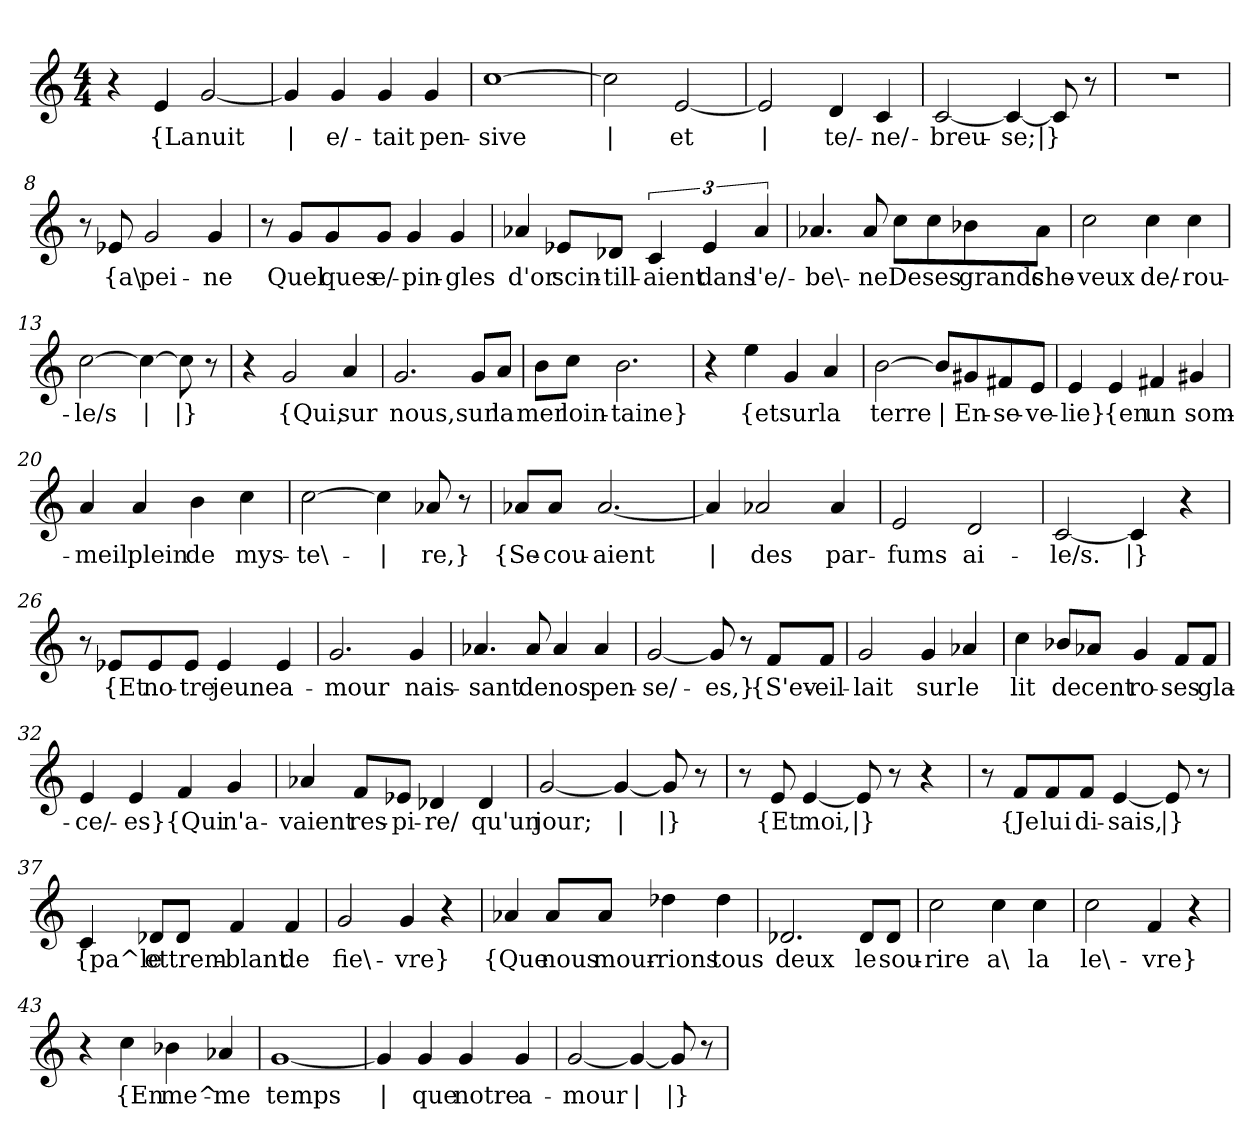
**kern	**text
*part1	*part1
*staff1	*staff1
*clefG2	*
*k[]	*
*M4/4	*
=1	=1
4r	.
!	!LO:LY:b
4e/	{La
!	!LO:LY:b
[2g/	nuit
=2	=2
!	!LO:LY:b
4g/]	|
!	!LO:LY:b
4g/	e/-
!	!LO:LY:b
4g/	-tait
!	!LO:LY:b
4g/	pen-
=3	=3
!	!LO:LY:b
[1cc	-sive
=4	=4
!	!LO:LY:b
2cc\]	|
!	!LO:LY:b
[2e/	et
=5	=5
!	!LO:LY:b
2e/]	|
!	!LO:LY:b
4d/	te/-
!	!LO:LY:b
4c/	-ne/-
=6	=6
!	!LO:LY:b
[2c/	-breu-
!	!LO:LY:b
4c/_	-se;
!	!LO:LY:b
8c/]	|}
8r	.
=7	=7
1r	.
=8	=8
8r	.
!	!LO:LY:b
8e-X/	{a\
!	!LO:LY:b
2g/	pei-
!	!LO:LY:b
4g/	-ne
!!LO:LB:g=z
=9	=9
8r	.
!	!LO:LY:b
8g/L	Quel
!	!LO:LY:b
8g/	ques
!	!LO:LY:b
8g/J	e/-
!	!LO:LY:b
4g/	-pin-
!	!LO:LY:b
4g/	-gles
=10	=10
!	!LO:LY:b
4a-X/	d'or
!	!LO:LY:b
8e-X/L	scin-
!	!LO:LY:b
8d-X/J	-till-
!	!LO:LY:b
6c/	-aient
!	!LO:LY:b
6e-/	dans
!	!LO:LY:b
6a-/	l'e/-
=11	=11
!	!LO:LY:b
4.a-X/	-be\-
!	!LO:LY:b
8a-/	-ne
!	!LO:LY:b
8cc\L	De
!	!LO:LY:b
8cc\	ses
!	!LO:LY:b
8b-X\	grands
!	!LO:LY:b
8a-\J	che-
=12	=12
!	!LO:LY:b
2cc\	veux
!	!LO:LY:b
4cc\	de/-
!	!LO:LY:b
4cc\	-rou-
!!LO:LB:g=z
=13	=13
!	!LO:LY:b
[2cc\	-le/s
!	!LO:LY:b
4cc\_	|
!	!LO:LY:b
8cc\]	|}
8r	.
=14	=14
4r	.
!	!LO:LY:b
2g/	{Qui,
!	!LO:LY:b
4a/	sur
=15	=15
!	!LO:LY:b
2.g/	nous,
!	!LO:LY:b
8g/L	sur
!	!LO:LY:b
8a/J	la
=16	=16
!	!LO:LY:b
8b\L	mer
!	!LO:LY:b
8cc\J	loin-
!	!LO:LY:b
2.b\	-taine}
=17	=17
4r	.
!	!LO:LY:b
4ee\	{et
!	!LO:LY:b
4g/	sur
!	!LO:LY:b
4a/	la
=18	=18
!	!LO:LY:b
[2b\	terre
!	!LO:LY:b
8b/L]	|
!	!LO:LY:b
8g#X/	En-
!	!LO:LY:b
8f#X/	-se-
!	!LO:LY:b
8e/J	-ve-
!!LO:LB:g=z
=19	=19
!	!LO:LY:b
4e/	-lie}
!	!LO:LY:b
4e/	{en
!	!LO:LY:b
4f#X/	un
!	!LO:LY:b
4g#X/	som-
=20	=20
!	!LO:LY:b
4a/	-meil
!	!LO:LY:b
4a/	plein
!	!LO:LY:b
4b\	de
!	!LO:LY:b
4cc\	mys-
=21	=21
!	!LO:LY:b
[2cc\	-te\-
!	!LO:LY:b
4cc\]	|
!	!LO:LY:b
8a-X/	-re,}
8r	.
=22	=22
!	!LO:LY:b
8a-X/L	{Se-
!	!LO:LY:b
8a-/J	-cou-
!	!LO:LY:b
[2.a-/	-aient
=23	=23
!	!LO:LY:b
4a-/]	|
!	!LO:LY:b
2a-X/	des
!	!LO:LY:b
4a-/	par-
=24	=24
!	!LO:LY:b
2e/	-fums
!	!LO:LY:b
2d/	ai-
!!LO:LB:g=z
=25	=25
!	!LO:LY:b
[2c/	-le/s.
!	!LO:LY:b
4c/]	|}
4r	.
=26	=26
8r	.
!	!LO:LY:b
8e-X/L	{Et
!	!LO:LY:b
8e-/	no-
!	!LO:LY:b
8e-/J	-tre
!	!LO:LY:b
4e-/	jeune
!	!LO:LY:b
4e-/	a-
=27	=27
!	!LO:LY:b
2.g/	-mour
!	!LO:LY:b
4g/	nais-
=28	=28
!	!LO:LY:b
4.a-X/	-sant
!	!LO:LY:b
8a-/	de
!	!LO:LY:b
4a-/	nos
!	!LO:LY:b
4a-/	pen-
=29	=29
!	!LO:LY:b
[2g/	-se/-
!	!LO:LY:b
8g/]	-es,}
8r	.
!	!LO:LY:b
8f/L	{S'ev-
!	!LO:LY:b
8f/J	-eil-
=30	=30
!	!LO:LY:b
2g/	-lait
!	!LO:LY:b
4g/	sur
!	!LO:LY:b
4a-X/	le
!!LO:LB:g=z
=31	=31
!	!LO:LY:b
4cc\	lit
!	!LO:LY:b
8b-X/L	de
!	!LO:LY:b
8a-X/J	cent
!	!LO:LY:b
4g/	ro-
!	!LO:LY:b
8f/L	-ses
!	!LO:LY:b
8f/J	gla-
=32	=32
!	!LO:LY:b
4e/	-ce/-
!	!LO:LY:b
4e/	-es}
!	!LO:LY:b
4f/	{Qui
!	!LO:LY:b
4g/	n'a-
=33	=33
!	!LO:LY:b
4a-X/	-vaient
!	!LO:LY:b
8f/L	res-
!	!LO:LY:b
8e-X/J	-pi-
!	!LO:LY:b
4d-X/	-re/
!	!LO:LY:b
4d-/	qu'un
=34	=34
!	!LO:LY:b
[2g/	jour;
!	!LO:LY:b
4g/_	|
!	!LO:LY:b
8g/]	|}
8r	.
=35	=35
8r	.
!	!LO:LY:b
8e/	{Et
!	!LO:LY:b
[4e/	moi,
!	!LO:LY:b
8e/]	|}
8r	.
4r	.
!!LO:LB:g=z
=36	=36
8r	.
!	!LO:LY:b
8f/L	{Je
!	!LO:LY:b
8f/	lui
!	!LO:LY:b
8f/J	di-
!	!LO:LY:b
[4e/	-sais,
!	!LO:LY:b
8e/]	|}
8r	.
=37	=37
!	!LO:LY:b
4c/	{pa^le
!	!LO:LY:b
8d-X/L	et
!	!LO:LY:b
8d-/J	trem-
!	!LO:LY:b
4f/	-blant
!	!LO:LY:b
4f/	de
=38	=38
!	!LO:LY:b
2g/	fie\-
!	!LO:LY:b
4g/	-vre}
4r	.
=39	=39
!	!LO:LY:b
4a-X/	{Que
!	!LO:LY:b
8a-/L	nous
!	!LO:LY:b
8a-/J	mour-
!	!LO:LY:b
4dd-X\	-rions
!	!LO:LY:b
4dd-\	tous
=40	=40
!	!LO:LY:b
2.d-X/	deux
!	!LO:LY:b
8d-/L	le
!	!LO:LY:b
8d-/J	sou-
!!LO:LB:g=z
=41	=41
!	!LO:LY:b
2cc\	-rire
!	!LO:LY:b
4cc\	a\
!	!LO:LY:b
4cc\	la
=42	=42
!	!LO:LY:b
2cc\	le\-
!	!LO:LY:b
4f/	-vre}
4r	.
=43	=43
4r	.
!	!LO:LY:b
4cc\	{En
!	!LO:LY:b
4b-X\	me^-
!	!LO:LY:b
4a-X/	-me
=44	=44
!	!LO:LY:b
[1g	temps
=45	=45
!	!LO:LY:b
4g/]	|
!	!LO:LY:b
4g/	que
!	!LO:LY:b
4g/	notre
!	!LO:LY:b
4g/	a-
=46	=46
!	!LO:LY:b
[2g/	-mour
!	!LO:LY:b
4g/_	|
!	!LO:LY:b
8g/]	|}
8r	.
=	=
*-	*-
